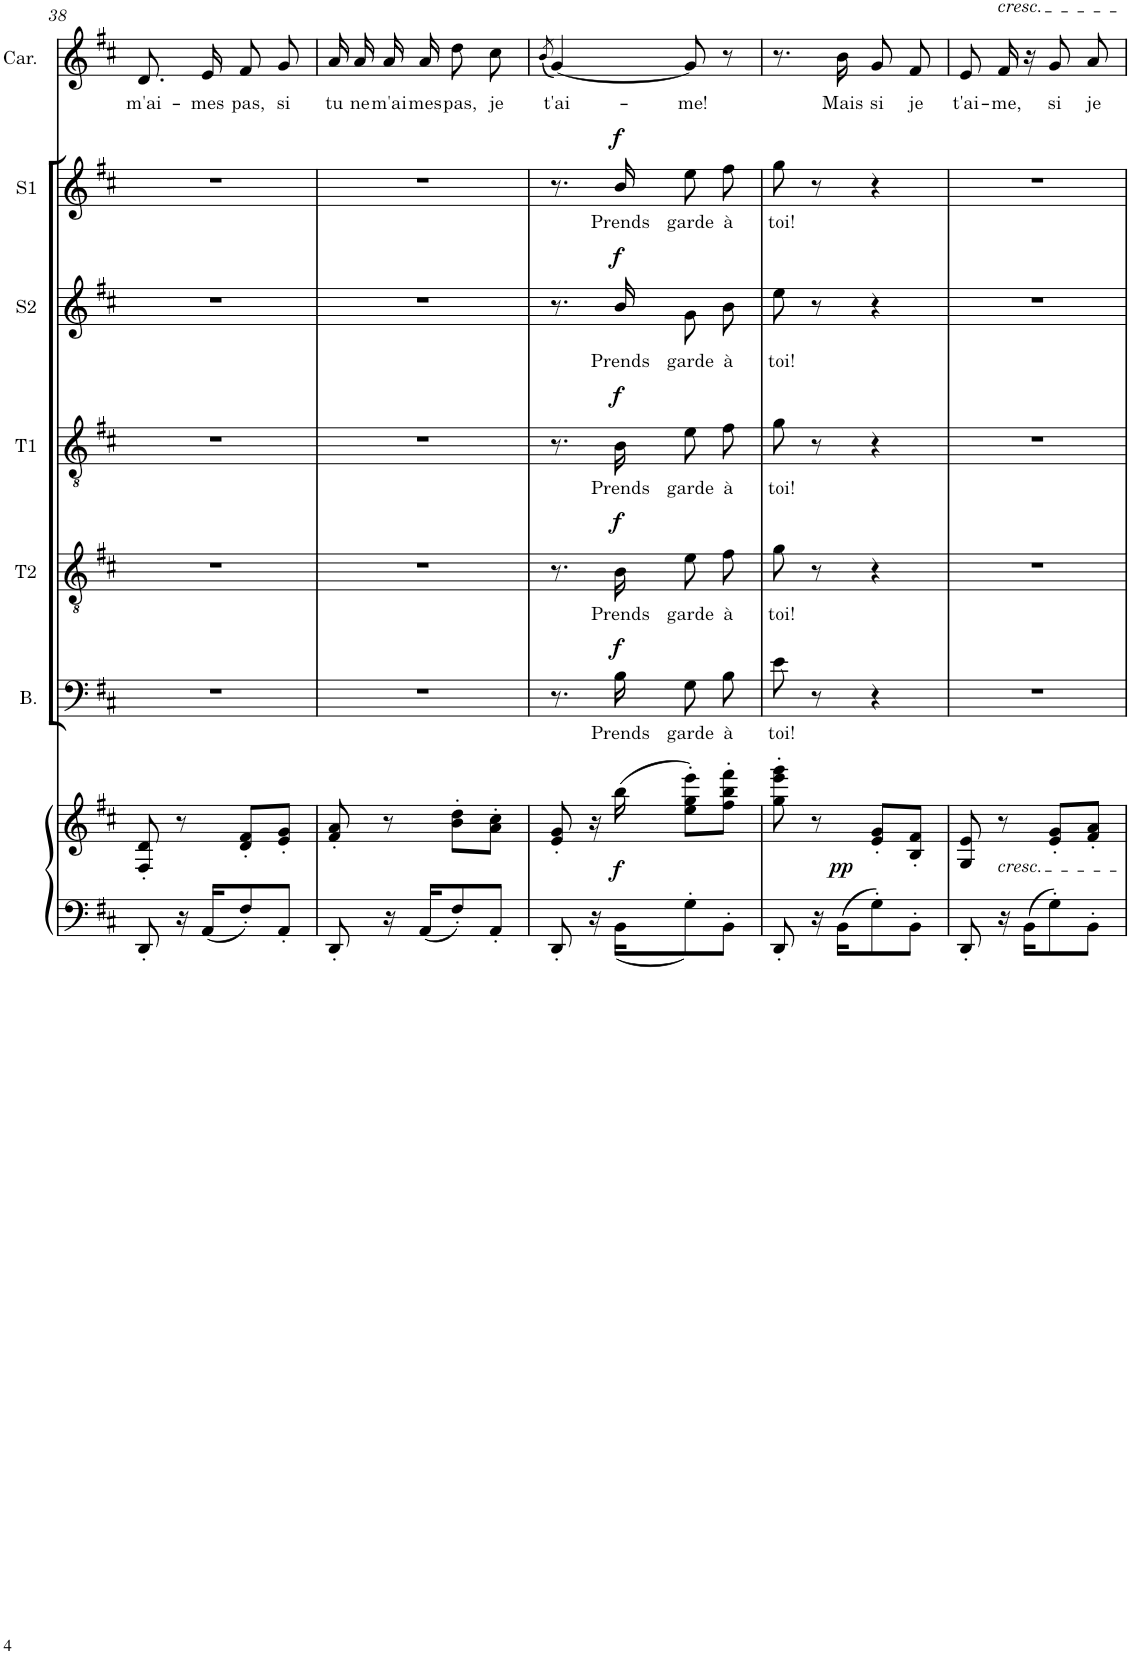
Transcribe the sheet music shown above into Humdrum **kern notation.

**kern	**kern	**dynam	**kern	**text	**dynam	**kern	**text	**dynam	**kern	**text	**dynam	**kern	**text	**dynam	**kern	**text	**dynam	**kern	**text
*part7	*part7	*part7	*part6	*part6	*part6	*part5	*part5	*part5	*part4	*part4	*part4	*part3	*part3	*part3	*part2	*part2	*part2	*part1	*part1
*staff8	*staff7	*staff7/8	*staff6	*staff6	*staff6	*staff5	*staff5	*staff5	*staff4	*staff4	*staff4	*staff3	*staff3	*staff3	*staff2	*staff2	*staff2	*staff1	*staff1
*I"Midi_1	*	*	*I"Basse	*	*	*I"Ténor 2	*	*	*I"Ténor 1	*	*	*I"Soprano 2	*	*	*I"Soprano 1	*	*	*I"Carmen	*
*	*	*	*I'B.	*	*	*I'T2	*	*	*I'T1	*	*	*I'S2	*	*	*I'S1	*	*	*I'Car.	*
!!LO:PB:g=z
*clefF4	*clefG2	*	*clefF4	*	*	*clefGv2	*	*	*clefGv2	*	*	*clefG2	*	*	*clefG2	*	*	*clefG2	*
*k[f#c#]	*k[f#c#]	*	*k[f#c#]	*	*	*k[f#c#]	*	*	*k[f#c#]	*	*	*k[f#c#]	*	*	*k[f#c#]	*	*	*k[f#c#]	*
*M2/4	*M2/4	*	*M2/4	*	*	*M2/4	*	*	*M2/4	*	*	*M2/4	*	*	*M2/4	*	*	*M2/4	*
=38	=38	=38	=38	=38	=38	=38	=38	=38	=38	=38	=38	=38	=38	=38	=38	=38	=38	=38	=38
!	!	!	!	!	!	!	!	!	!	!	!	!	!	!	!	!	!	!	!LO:LY:b
8DD'/	8F#/' 8d/'	.	2r	.	.	2r	.	.	2r	.	.	2r	.	.	2r	.	.	8.d/L	m'ai-
16r	8r	.	.	.	.	.	.	.	.	.	.	.	.	.	.	.	.	.	.
!	!	!	!	!	!	!	!	!	!	!	!	!	!	!	!	!	!	!	!LO:LY:b
16AA/KL	.	.	.	.	.	.	.	.	.	.	.	.	.	.	.	.	.	16e/Jk	-mes
!	!	!	!	!	!	!	!	!	!	!	!	!	!	!	!	!	!	!	!LO:LY:b
8F#'/	8d/' 8f#/'L	.	.	.	.	.	.	.	.	.	.	.	.	.	.	.	.	8f#/L	pas,
!	!	!	!	!	!	!	!	!	!	!	!	!	!	!	!	!	!	!	!LO:LY:b
8AA'/J	8e/' 8g/'J	.	.	.	.	.	.	.	.	.	.	.	.	.	.	.	.	8g/J	si
=39	=39	=39	=39	=39	=39	=39	=39	=39	=39	=39	=39	=39	=39	=39	=39	=39	=39	=39	=39
!	!	!	!	!	!	!	!	!	!	!	!	!	!	!	!	!	!	!	!LO:LY:b
8DD'/	8f#/' 8a/'	.	2r	.	.	2r	.	.	2r	.	.	2r	.	.	2r	.	.	16a/LL	tu
!	!	!	!	!	!	!	!	!	!	!	!	!	!	!	!	!	!	!	!LO:LY:b
.	.	.	.	.	.	.	.	.	.	.	.	.	.	.	.	.	.	16a/J	ne
!	!	!	!	!	!	!	!	!	!	!	!	!	!	!	!	!	!	!	!LO:LY:b
16r	8r	.	.	.	.	.	.	.	.	.	.	.	.	.	.	.	.	16a/L	m'ai-
!	!	!	!	!	!	!	!	!	!	!	!	!	!	!	!	!	!	!	!LO:LY:b
16AA/KL	.	.	.	.	.	.	.	.	.	.	.	.	.	.	.	.	.	16a/JJ	-mes
!	!	!	!	!	!	!	!	!	!	!	!	!	!	!	!	!	!	!	!LO:LY:b
8F#'/	8b\' 8dd\'L	.	.	.	.	.	.	.	.	.	.	.	.	.	.	.	.	8dd\L	pas,
!	!	!	!	!	!	!	!	!	!	!	!	!	!	!	!	!	!	!	!LO:LY:b
8AA'/J	8a\' 8cc#\'J	.	.	.	.	.	.	.	.	.	.	.	.	.	.	.	.	8cc#\J	je
=40	=40	=40	=40	=40	=40	=40	=40	=40	=40	=40	=40	=40	=40	=40	=40	=40	=40	=40	=40
.	.	.	.	.	.	.	.	.	.	.	.	.	.	.	.	.	.	(8qb/	.
!	!	!	!	!	!	!	!	!	!	!	!	!	!	!	!	!	!	!	!LO:LY:b
8DD'/	8e/' 8g/'	.	8.r	.	.	8.r	.	.	8.r	.	.	8.r	.	.	8.r	.	.	[4g/)	t'ai-
16r	16r	.	.	.	.	.	.	.	.	.	.	.	.	.	.	.	.	.	.
!	!	!LO:DY:b	!	!LO:LY:b	!LO:DY:a	!	!LO:LY:b	!LO:DY:a	!	!LO:LY:b	!LO:DY:a	!	!LO:LY:b	!LO:DY:a	!	!LO:LY:b	!LO:DY:a	!	!
16BB\KL	(>16bb\	f	16B\	Prends	f	16B\	Prends	f	16B\	Prends	f	16b/	Prends	f	16b/	Prends	f	.	.
!	!	!	!	!LO:LY:b	!	!	!LO:LY:b	!	!	!LO:LY:b	!	!	!LO:LY:b	!	!	!LO:LY:b	!	!	!LO:LY:b
8G'\	8ee\' 8gg\' 8eee\'L)	.	8G\L	garde	.	8e\L	garde	.	8e\L	garde	.	8g\L	garde	.	8ee\L	garde	.	8g/]	-me!
!	!	!	!	!LO:LY:b	!	!	!LO:LY:b	!	!	!LO:LY:b	!	!	!LO:LY:b	!	!	!LO:LY:b	!	!	!
8BB'\J	8ff#\' 8bb\' 8fff#\'J	.	8B\J	à	.	8f#\J	à	.	8f#\J	à	.	8b\J	à	.	8ff#\J	à	.	8r	.
=41	=41	=41	=41	=41	=41	=41	=41	=41	=41	=41	=41	=41	=41	=41	=41	=41	=41	=41	=41
!	!	!	!	!LO:LY:b	!	!	!LO:LY:b	!	!	!LO:LY:b	!	!	!LO:LY:b	!	!	!LO:LY:b	!	!	!
*	*	*	*	*	*	*	*	*	*	*	*	*^	*	*	*^	*	*	*	*
8DD'/	8gg\' 8eee\' 8ggg\'	.	8e\	toi!	.	8g\	toi!	.	8g\	toi!	.	8ee\	2ryy	toi!	.	8gg\	2ryy	toi!	.	8.r	.
16r	8r	.	8r	.	.	8r	.	.	8r	.	.	8r	.	.	.	8r	.	.	.	.	.
!	!	!LO:DY:a=2	!	!	!	!	!	!	!	!	!	!	!	!	!	!	!	!	!	!	!LO:LY:b
16BB\KL	.	pp	.	.	.	.	.	.	.	.	.	.	.	.	.	.	.	.	.	16b\	Mais
!	!	!	!	!	!	!	!	!	!	!	!	!	!	!	!	!	!	!	!	!	!LO:LY:b
8G'\	8e/' 8g/'L	.	4r	.	.	4r	.	.	4r	.	.	4r	.	.	.	4r	.	.	.	8g/L	si
!	!	!	!	!	!	!	!	!	!	!	!	!	!	!	!	!	!	!	!	!	!LO:LY:b
8BB'\J	8B/' 8f#/'J	.	.	.	.	.	.	.	.	.	.	.	.	.	.	.	.	.	.	8f#/J	je
*	*	*	*	*	*	*	*	*	*	*	*	*v	*v	*	*	*	*	*	*	*	*
*	*	*	*	*	*	*	*	*	*	*	*	*	*	*	*v	*v	*	*	*	*
=42	=42	=42	=42	=42	=42	=42	=42	=42	=42	=42	=42	=42	=42	=42	=42	=42	=42	=42	=42
!	!	!	!	!	!	!	!	!	!	!	!	!	!	!	!	!	!	!	!LO:LY:b
8DD'/	8G/ 8e/	.	2r	.	.	2r	.	.	2r	.	.	2r	.	.	2r	.	.	8e/L	t'ai-
!	!	!	!	!	!	!	!	!	!	!	!	!	!	!	!	!	!	!LO:TX:a:i:t=cresc.	!
!	!LO:TX:b:i:t=cresc.	!	!	!	!	!	!	!	!	!	!	!	!	!	!	!	!	!	!
!	!	!	!	!	!	!	!	!	!	!	!	!	!	!	!	!	!	!	!LO:LY:b
16r	8r	.	.	.	.	.	.	.	.	.	.	.	.	.	.	.	.	16f#/Jk	-me,
16BB\KL	.	.	.	.	.	.	.	.	.	.	.	.	.	.	.	.	.	16r	.
!	!	!	!	!	!	!	!	!	!	!	!	!	!	!	!	!	!	!	!LO:LY:b
8G'\	8e/' 8g/'L	.	.	.	.	.	.	.	.	.	.	.	.	.	.	.	.	8g/L	si
!	!	!	!	!	!	!	!	!	!	!	!	!	!	!	!	!	!	!	!LO:LY:b
8BB'\J	8f#/' 8a/'J	.	.	.	.	.	.	.	.	.	.	.	.	.	.	.	.	8a/J	je
=	=	=	=	=	=	=	=	=	=	=	=	=	=	=	=	=	=	=	=
*-	*-	*-	*-	*-	*-	*-	*-	*-	*-	*-	*-	*-	*-	*-	*-	*-	*-	*-	*-
